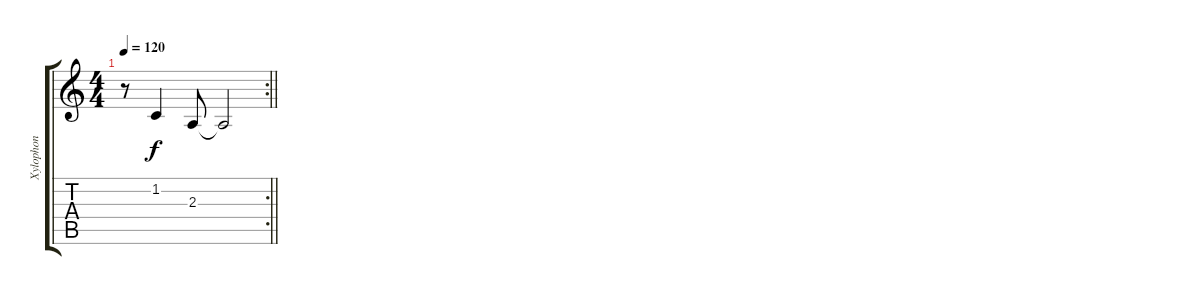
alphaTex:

\track ("Xylophon" "Xylophon") {instrument xylophone}
\staff {score tabs}
\tuning (E4 B3 G3 D3 A2 E2) {hide}
\rc 2
\ts (4 4)
\tempo 120
\clef g2
\barLineRight lightlight
\ks c
r.8{dy f} 1.2.4 2.3.8 2.3{t}.2
